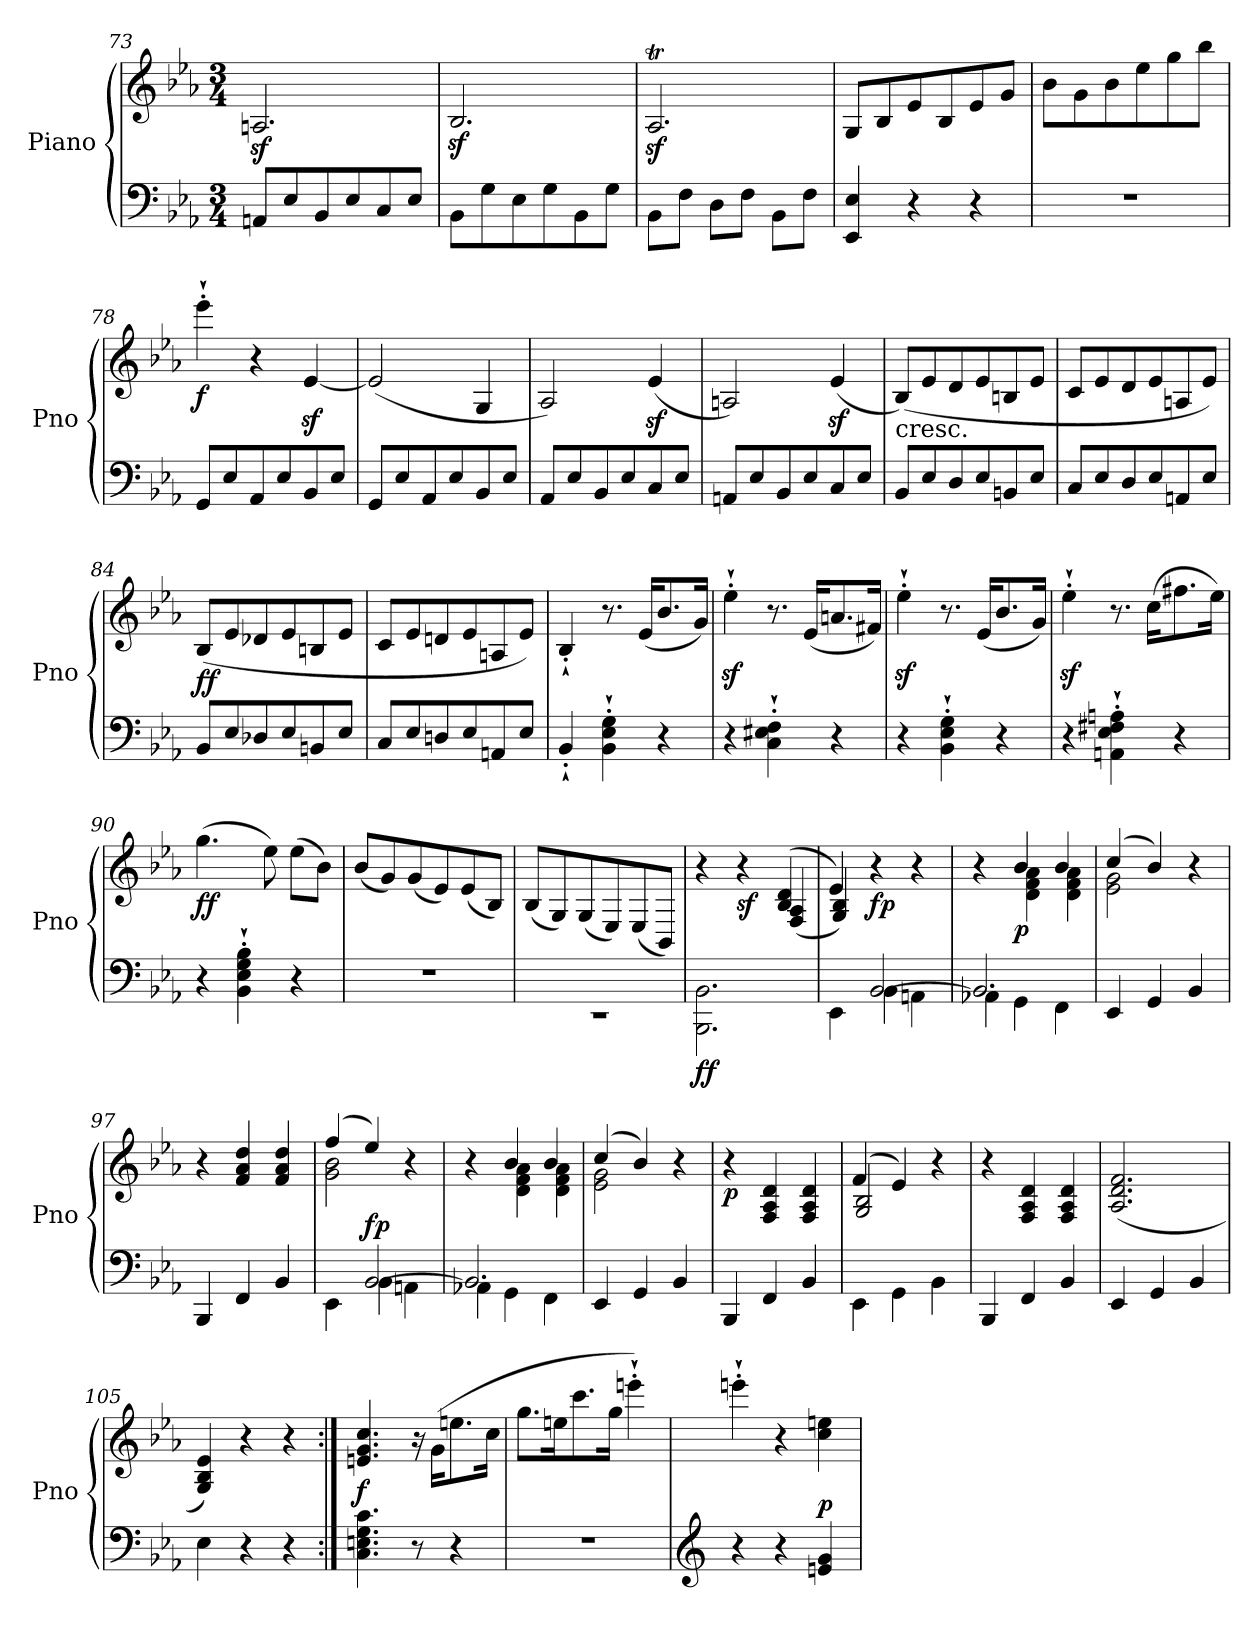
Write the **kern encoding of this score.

**kern	**kern	**dynam
*part1	*part1	*part1
*staff2	*staff1	*staff1/2
*I"Piano	*	*
*I'Pno	*	*
*clefF4	*clefG2	*
*k[b-e-a-]	*k[b-e-a-]	*
*E-:	*E-:	*
*M3/4	*M3/4	*
=73	=73	=73
8AAn/L	2.Anz>/	.
8E-/	.	.
8BB-/	.	.
8E-/	.	.
8C/	.	.
8E-/J	.	.
=74	=74	=74
8BB-\L	2.B-z>/	.
8G\	.	.
8E-\	.	.
8G\	.	.
8BB-\	.	.
8G\J	.	.
=75	=75	=75
8BB-\L	2.A-z<T/	.
8F\J	.	.
8D\L	.	.
8F\J	.	.
8BB-\L	.	.
8F\J	.	.
=76	=76	=76
4EE-/ 4E-/	8G/L	.
.	8B-/	.
4r	8e-/	.
.	8B-/	.
4r	8e-/	.
.	8g/J	.
=77	=77	=77
2.r	8b-\L	.
.	8g\	.
.	8b-\	.
.	8ee-\	.
.	8gg\	.
.	8bb-\J	.
=78	=78	=78
!	!	!LO:DY:b
8GG/L	4eee-'`\	f
8E-/	.	.
8AA-/	4r	.
8E-/	.	.
8BB-/	[4e-z</	.
8E-/J	.	.
!!LO:LB:g=z
=79	=79	=79
8GG/L	(<2e-/]	.
8E-/	.	.
8AA-/	.	.
8E-/	.	.
8BB-/	4G/	.
8E-/J	.	.
=80	=80	=80
8AA-/L	2A-/)	.
8E-/	.	.
8BB-/	.	.
8E-/	.	.
8C/	(<4e-z</	.
8E-/J	.	.
=81	=81	=81
8AAn/L	2An/)	.
8E-/	.	.
8BB-/	.	.
8E-/	.	.
8C/	(<4e-z</	.
8E-/J	.	.
=82	=82	=82
!	!LO:TX:b:t=cresc.	!
8BB-/L	(>8B-/L)	.
8E-/	8e-/	.
8D/	8d/	.
8E-/	8e-/	.
8BBn/	8Bn/	.
8E-/J	8e-/J	.
=83	=83	=83
8C/L	8c/L	.
8E-/	8e-/	.
8D/	8d/	.
8E-/	8e-/	.
8AAn/	8An/	.
8E-/J	8e-/J)	.
=84	=84	=84
!	!	!LO:DY:b
8BB-/L	(>8B-/L	ff
8E-/	8e-/	.
8D-X/	8d-X/	.
8E-/	8e-/	.
8BBn/	8Bn/	.
8E-/J	8e-/J	.
!!LO:PB:g=z
=85	=85	=85
8C/L	8c/L	.
8E-/	8e-/	.
8Dn/	8dn/	.
8E-/	8e-/	.
8AAn/	8An/	.
8E-/J	8e-/J)	.
=86	=86	=86
4BB-'`/	4B-'`/	.
4BB-\'` 4E-\'` 4G\'`	8.r	.
.	(<16e-/KL	.
4r	8.b-/	.
.	16g/Jk)	.
=87	=87	=87
4r	4ee-z<'`\	.
4C\'` 4E#X\'` 4F\'`	8.r	.
.	(<16e-/KL	.
4r	8.an/	.
.	16f#X/Jk)	.
=88	=88	=88
4r	4ee-z<'`\	.
4BB-\'` 4E-\'` 4G\'`	8.r	.
.	(<16e-/KL	.
4r	8.b-/	.
.	16g/Jk)	.
=89	=89	=89
4r	4ee-z<'`\	.
4AAn\'` 4E-\'` 4F#X\'` 4An\'`	8.r	.
.	(>16cc\KL	.
4r	8.ff#X\	.
.	16ee-\Jk)	.
=90	=90	=90
!	!	!LO:DY:b
4r	(>4.gg\	ff
4BB-\'` 4E-\'` 4G\'` 4B-\'`	.	.
.	8ee-\)	.
4r	(>8ee-\L	.
.	8b-\J)	.
!!LO:LB:g=z
=91	=91	=91
2.r	(<8b-/L	.
.	8g/)	.
.	(<8g/	.
.	8e-/)	.
.	(<8e-/	.
.	8B-/J)	.
=92	=92	=92
2.rEE	(<8B-/L	.
.	8G/)	.
.	(<8G/	.
.	8E-/)	.
.	(<8E-/	.
.	8BB-/J)	.
=93	=93	=93
*	*^	*
!	!	!	!LO:DY:b=2
2.BBB-\ 2.BB-\	4r	2ryy	ff
!	!	!	!LO:DY:b
.	4r	.	sf
.	(>4B-/ 4d/	(>4F/ 4A-/	.
=94	=94	=94	=94
*^	*	*	*
4ryy	4EE-\	4e-/)	4G/ 4B-/)	.
!	!	!	!	!LO:DY:b
[2BB-/	4BB-\	4r	2ryy	fp
.	4AAn\	4r	.	.
=95	=95	=95	=95	=95
2.BB-/]	4AA-X\	4r	4ryy	.
!	!	!	!	!LO:DY:b
.	4GG\	4b-/	4d\ 4f\ 4a-\	p
.	4FF\	4b-/	4d\ 4f\ 4a-\	.
*v	*v	*	*	*
=96	=96	=96	=96
4EE-/	(>4cc/	2e-\ 2g\	.
4GG/	4b-/)	.	.
4BB-/	4r	4ryy	.
*	*v	*v	*
=97	=97	=97
4BBB-/	4r	.
4FF/	4f/ 4a-/ 4dd/	.
4BB-/	4f/ 4a-/ 4dd/	.
!!LO:LB:g=z
=98	=98	=98
*^	*^	*
4ryy	4EE-\	(>4ff/	2g\ 2b-\	.
!	!	!	!	!LO:DY:a=2
[2BB-/	4BB-\	4ee-/)	.	fp
.	4AAn\	4r	4ryy	.
=99	=99	=99	=99	=99
2.BB-/]	4AA-X\	4r	4ryy	.
.	4GG\	4b-/	4d\ 4f\ 4a-\	.
.	4FF\	4b-/	4d\ 4f\ 4a-\	.
*v	*v	*	*	*
=100	=100	=100	=100
4EE-/	(>4cc/	2e-\ 2g\	.
4GG/	4b-/)	.	.
4BB-/	4r	4ryy	.
=101	=101	=101	=101
!	!	!	!LO:DY:b
*	*v	*v	*
4BBB-/	4r	p
4FF/	4F/ 4A-/ 4d/	.
4BB-/	4F/ 4A-/ 4d/	.
=102	=102	=102
*	*^	*
4EE-\	(>4f/	2G/ 2B-/	.
4GG\	4e-/)	.	.
4BB-\	4r	4ryy	.
*	*v	*v	*
=103	=103	=103
4BBB-/	4r	.
4FF/	4F/ 4A-/ 4d/	.
4BB-/	4F/ 4A-/ 4d/	.
=104	=104	=104
4EE-/	(<2.A-/ 2.d/ 2.f/	.
4GG/	.	.
4BB-/	.	.
=105	=105	=105
4E-\	4G/ 4B-/ 4e-/)	.
4r	4r	.
4r	4r	.
!!LO:LB:g=z
=106:|!	=106:|!	=106:|!
!	!	!LO:DY:b
4.C\ 4.En\ 4.G\ 4.c\	4.en/ 4.g/ 4.cc/	f
8r	16r	.
.	(>16g\KL	.
4r	8.een\	.
.	16cc\Jk	.
=107	=107	=107
2.r	8.gg\L	.
.	16een\K	.
.	8.ccc\	.
.	16gg\Jk	.
.	4eeen'`\)	.
=108	=108	=108
*clefG2	*	*
4r	4eeen'`\	.
4r	4r	.
!	!	!LO:DY:a=2
4en/ 4g/	4cc\ 4een\	p
=	=	=
*-	*-	*-
